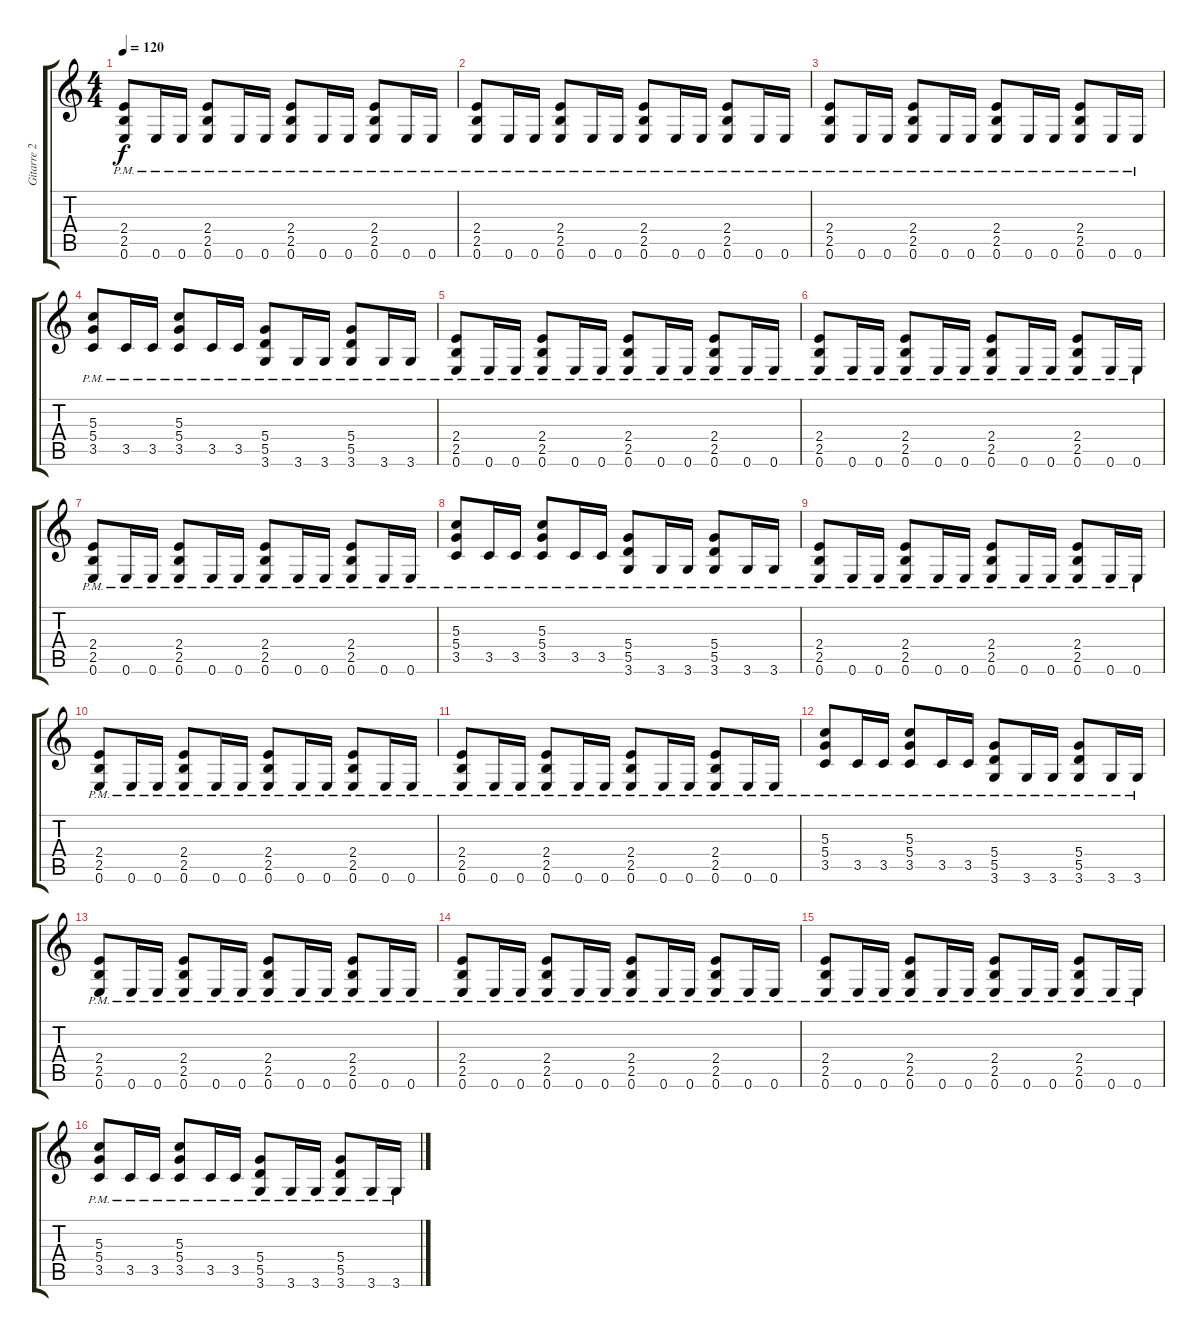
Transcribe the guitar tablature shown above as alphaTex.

\track ("Gitarre 2" "Gitarre 2") {instrument overdrivenguitar}
\staff {score tabs}
\tuning (E4 B3 G3 D3 A2 E2) {hide}
\ts (4 4)
\tempo 120
\clef g2
\ks c
(2.4{pm} 2.5{pm} 0.6{pm}).8{dy f} 0.6{pm}.16 0.6{pm}.16 (2.4{pm} 2.5{pm} 0.6{pm}).8 0.6{pm}.16 0.6{pm}.16 (2.4{pm} 2.5{pm} 0.6{pm}).8 0.6{pm}.16 0.6{pm}.16 (2.4{pm} 2.5{pm} 0.6{pm}).8 0.6{pm}.16 0.6{pm}.16 |
(2.4{pm} 2.5{pm} 0.6{pm}).8 0.6{pm}.16 0.6{pm}.16 (2.4{pm} 2.5{pm} 0.6{pm}).8 0.6{pm}.16 0.6{pm}.16 (2.4{pm} 2.5{pm} 0.6{pm}).8 0.6{pm}.16 0.6{pm}.16 (2.4{pm} 2.5{pm} 0.6{pm}).8 0.6{pm}.16 0.6{pm}.16 |
(2.4{pm} 2.5{pm} 0.6{pm}).8 0.6{pm}.16 0.6{pm}.16 (2.4{pm} 2.5{pm} 0.6{pm}).8 0.6{pm}.16 0.6{pm}.16 (2.4{pm} 2.5{pm} 0.6{pm}).8 0.6{pm}.16 0.6{pm}.16 (2.4{pm} 2.5{pm} 0.6{pm}).8 0.6{pm}.16 0.6{pm}.16 |
(5.3{pm} 5.4{pm} 3.5{pm}).8 3.5{pm}.16 3.5{pm}.16 (5.3{pm} 5.4{pm} 3.5{pm}).8 3.5{pm}.16 3.5{pm}.16 (5.4{pm} 5.5{pm} 3.6{pm}).8 3.6{pm}.16 3.6{pm}.16 (5.4{pm} 5.5{pm} 3.6{pm}).8 3.6{pm}.16 3.6{pm}.16 |
(2.4{pm} 2.5{pm} 0.6{pm}).8 0.6{pm}.16 0.6{pm}.16 (2.4{pm} 2.5{pm} 0.6{pm}).8 0.6{pm}.16 0.6{pm}.16 (2.4{pm} 2.5{pm} 0.6{pm}).8 0.6{pm}.16 0.6{pm}.16 (2.4{pm} 2.5{pm} 0.6{pm}).8 0.6{pm}.16 0.6{pm}.16 |
(2.4{pm} 2.5{pm} 0.6{pm}).8 0.6{pm}.16 0.6{pm}.16 (2.4{pm} 2.5{pm} 0.6{pm}).8 0.6{pm}.16 0.6{pm}.16 (2.4{pm} 2.5{pm} 0.6{pm}).8 0.6{pm}.16 0.6{pm}.16 (2.4{pm} 2.5{pm} 0.6{pm}).8 0.6{pm}.16 0.6{pm}.16 |
(2.4{pm} 2.5{pm} 0.6{pm}).8 0.6{pm}.16 0.6{pm}.16 (2.4{pm} 2.5{pm} 0.6{pm}).8 0.6{pm}.16 0.6{pm}.16 (2.4{pm} 2.5{pm} 0.6{pm}).8 0.6{pm}.16 0.6{pm}.16 (2.4{pm} 2.5{pm} 0.6{pm}).8 0.6{pm}.16 0.6{pm}.16 |
(5.3{pm} 5.4{pm} 3.5{pm}).8 3.5{pm}.16 3.5{pm}.16 (5.3{pm} 5.4{pm} 3.5{pm}).8 3.5{pm}.16 3.5{pm}.16 (5.4{pm} 5.5{pm} 3.6{pm}).8 3.6{pm}.16 3.6{pm}.16 (5.4{pm} 5.5{pm} 3.6{pm}).8 3.6{pm}.16 3.6{pm}.16 |
(2.4{pm} 2.5{pm} 0.6{pm}).8{volume 12} 0.6{pm}.16 0.6{pm}.16 (2.4{pm} 2.5{pm} 0.6{pm}).8 0.6{pm}.16 0.6{pm}.16 (2.4{pm} 2.5{pm} 0.6{pm}).8 0.6{pm}.16 0.6{pm}.16 (2.4{pm} 2.5{pm} 0.6{pm}).8 0.6{pm}.16 0.6{pm}.16 |
(2.4{pm} 2.5{pm} 0.6{pm}).8{volume 11} 0.6{pm}.16 0.6{pm}.16 (2.4{pm} 2.5{pm} 0.6{pm}).8 0.6{pm}.16 0.6{pm}.16 (2.4{pm} 2.5{pm} 0.6{pm}).8 0.6{pm}.16 0.6{pm}.16 (2.4{pm} 2.5{pm} 0.6{pm}).8 0.6{pm}.16 0.6{pm}.16 |
(2.4{pm} 2.5{pm} 0.6{pm}).8{volume 10} 0.6{pm}.16 0.6{pm}.16 (2.4{pm} 2.5{pm} 0.6{pm}).8 0.6{pm}.16 0.6{pm}.16 (2.4{pm} 2.5{pm} 0.6{pm}).8 0.6{pm}.16 0.6{pm}.16 (2.4{pm} 2.5{pm} 0.6{pm}).8 0.6{pm}.16 0.6{pm}.16 |
(5.3{pm} 5.4{pm} 3.5{pm}).8{volume 9} 3.5{pm}.16 3.5{pm}.16 (5.3{pm} 5.4{pm} 3.5{pm}).8 3.5{pm}.16 3.5{pm}.16 (5.4{pm} 5.5{pm} 3.6{pm}).8 3.6{pm}.16 3.6{pm}.16 (5.4{pm} 5.5{pm} 3.6{pm}).8 3.6{pm}.16 3.6{pm}.16 |
(2.4{pm} 2.5{pm} 0.6{pm}).8{volume 8} 0.6{pm}.16 0.6{pm}.16 (2.4{pm} 2.5{pm} 0.6{pm}).8 0.6{pm}.16 0.6{pm}.16 (2.4{pm} 2.5{pm} 0.6{pm}).8 0.6{pm}.16 0.6{pm}.16 (2.4{pm} 2.5{pm} 0.6{pm}).8 0.6{pm}.16 0.6{pm}.16 |
(2.4{pm} 2.5{pm} 0.6{pm}).8{volume 7} 0.6{pm}.16 0.6{pm}.16 (2.4{pm} 2.5{pm} 0.6{pm}).8 0.6{pm}.16 0.6{pm}.16 (2.4{pm} 2.5{pm} 0.6{pm}).8 0.6{pm}.16 0.6{pm}.16 (2.4{pm} 2.5{pm} 0.6{pm}).8 0.6{pm}.16 0.6{pm}.16 |
(2.4{pm} 2.5{pm} 0.6{pm}).8{volume 5} 0.6{pm}.16 0.6{pm}.16 (2.4{pm} 2.5{pm} 0.6{pm}).8 0.6{pm}.16 0.6{pm}.16 (2.4{pm} 2.5{pm} 0.6{pm}).8 0.6{pm}.16 0.6{pm}.16 (2.4{pm} 2.5{pm} 0.6{pm}).8 0.6{pm}.16 0.6{pm}.16 |
(5.3{pm} 5.4{pm} 3.5{pm}).8{volume 3} 3.5{pm}.16 3.5{pm}.16 (5.3{pm} 5.4{pm} 3.5{pm}).8 3.5{pm}.16 3.5{pm}.16 (5.4{pm} 5.5{pm} 3.6{pm}).8 3.6{pm}.16 3.6{pm}.16 (5.4{pm} 5.5{pm} 3.6{pm}).8 3.6{pm}.16 3.6{pm}.16
